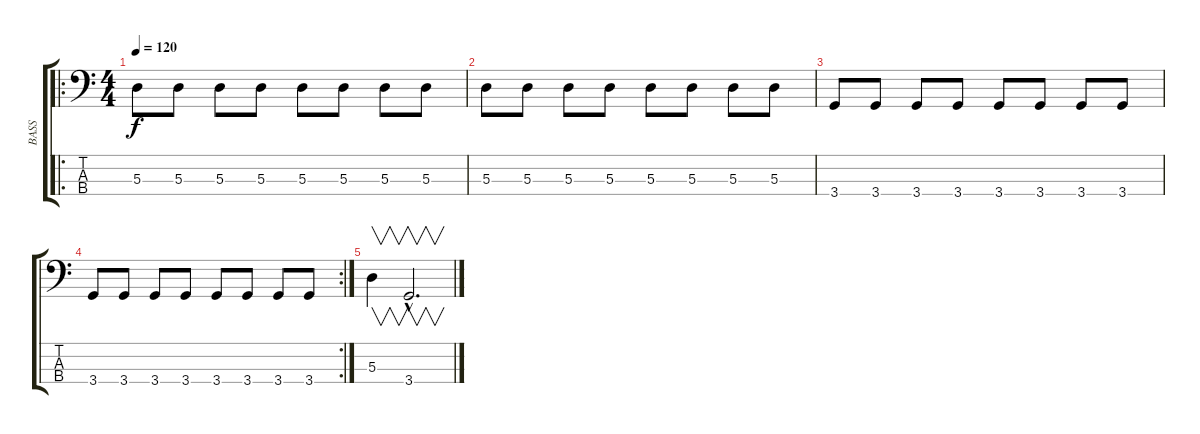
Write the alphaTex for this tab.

\track ("BASS" "BASS") {instrument electricbasspick}
\staff {score tabs}
\tuning (G2 D2 A1 E1) {hide}
\ro
\ts (4 4)
\tempo 120
\clef f4
\ks c
5.3.8{dy f} 5.3.8 5.3.8 5.3.8 5.3.8 5.3.8 5.3.8 5.3.8 |
5.3.8 5.3.8 5.3.8 5.3.8 5.3.8 5.3.8 5.3.8 5.3.8 |
3.4.8 3.4.8 3.4.8 3.4.8 3.4.8 3.4.8 3.4.8 3.4.8 |
\rc 2
3.4.8 3.4.8 3.4.8 3.4.8 3.4.8 3.4.8 3.4.8 3.4.8 |
5.3.4{v} 3.4{hac}.2{v d}
